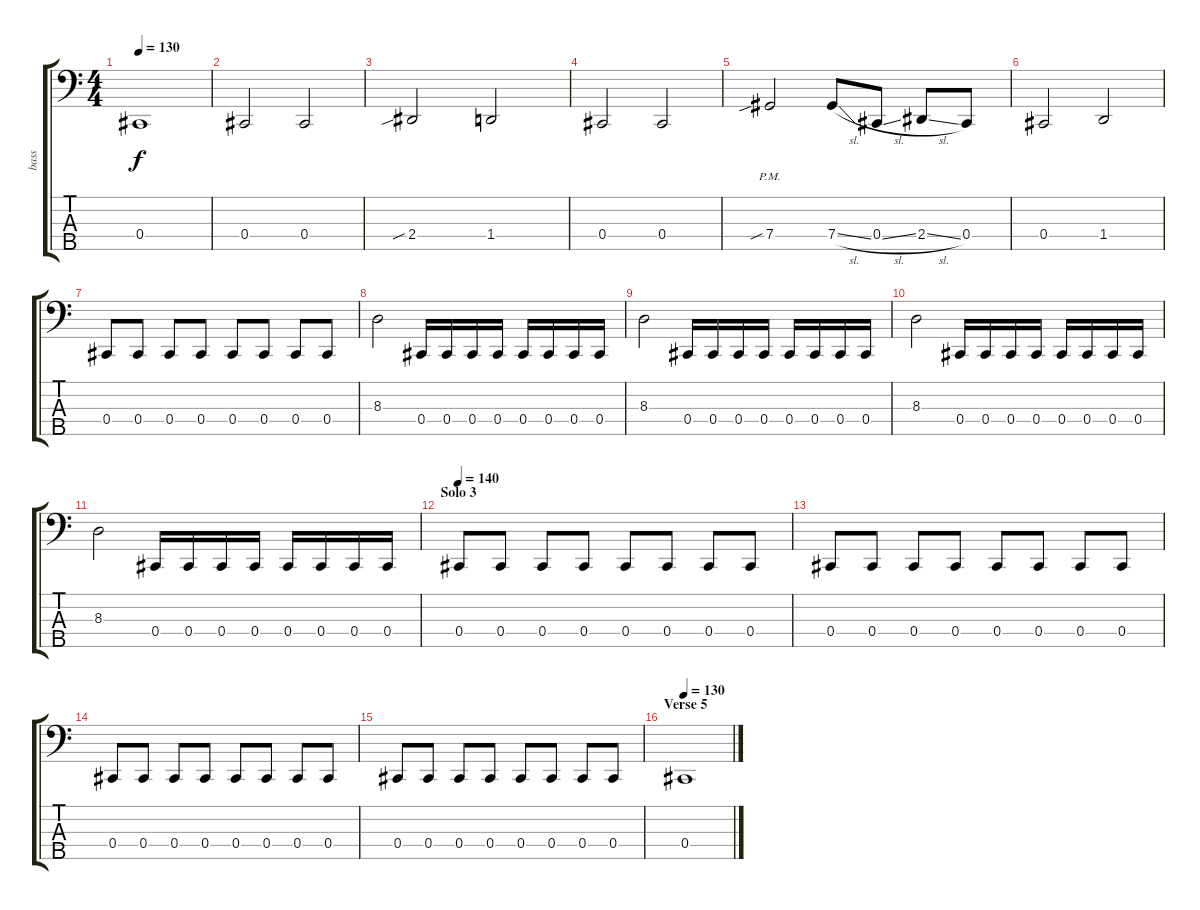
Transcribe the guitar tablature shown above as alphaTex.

\track ("bass" "bass") {instrument electricbasspick}
\staff {score tabs}
\tuning (E2 B1 Gb1 Db1 Ab0) {hide}
\ts (4 4)
\tempo 130
\clef f4
\ks c
0.4.1{dy f} |
0.4.2 0.4.2 |
2.4{sib}.2 1.4.2 |
0.4.2 0.4.2 |
7.4{sib pm}.2 7.4{sl}.8 0.4{sl}.8 2.4{sl}.8 0.4.8 |
0.4.2 1.4.2 |
0.4.8 0.4.8 0.4.8 0.4.8 0.4.8 0.4.8 0.4.8 0.4.8 |
8.3.2 0.4.16 0.4.16 0.4.16 0.4.16 0.4.16 0.4.16 0.4.16 0.4.16 |
8.3.2 0.4.16 0.4.16 0.4.16 0.4.16 0.4.16 0.4.16 0.4.16 0.4.16 |
8.3.2 0.4.16 0.4.16 0.4.16 0.4.16 0.4.16 0.4.16 0.4.16 0.4.16 |
8.3.2 0.4.16 0.4.16 0.4.16 0.4.16 0.4.16 0.4.16 0.4.16 0.4.16 |
\section ("" "Solo 3")
\tempo 140
0.4.8 0.4.8 0.4.8 0.4.8 0.4.8 0.4.8 0.4.8 0.4.8 |
0.4.8 0.4.8 0.4.8 0.4.8 0.4.8 0.4.8 0.4.8 0.4.8 |
0.4.8 0.4.8 0.4.8 0.4.8 0.4.8 0.4.8 0.4.8 0.4.8 |
0.4.8 0.4.8 0.4.8 0.4.8 0.4.8 0.4.8 0.4.8 0.4.8 |
\section ("" "Verse 5")
\tempo 130
0.4.1
